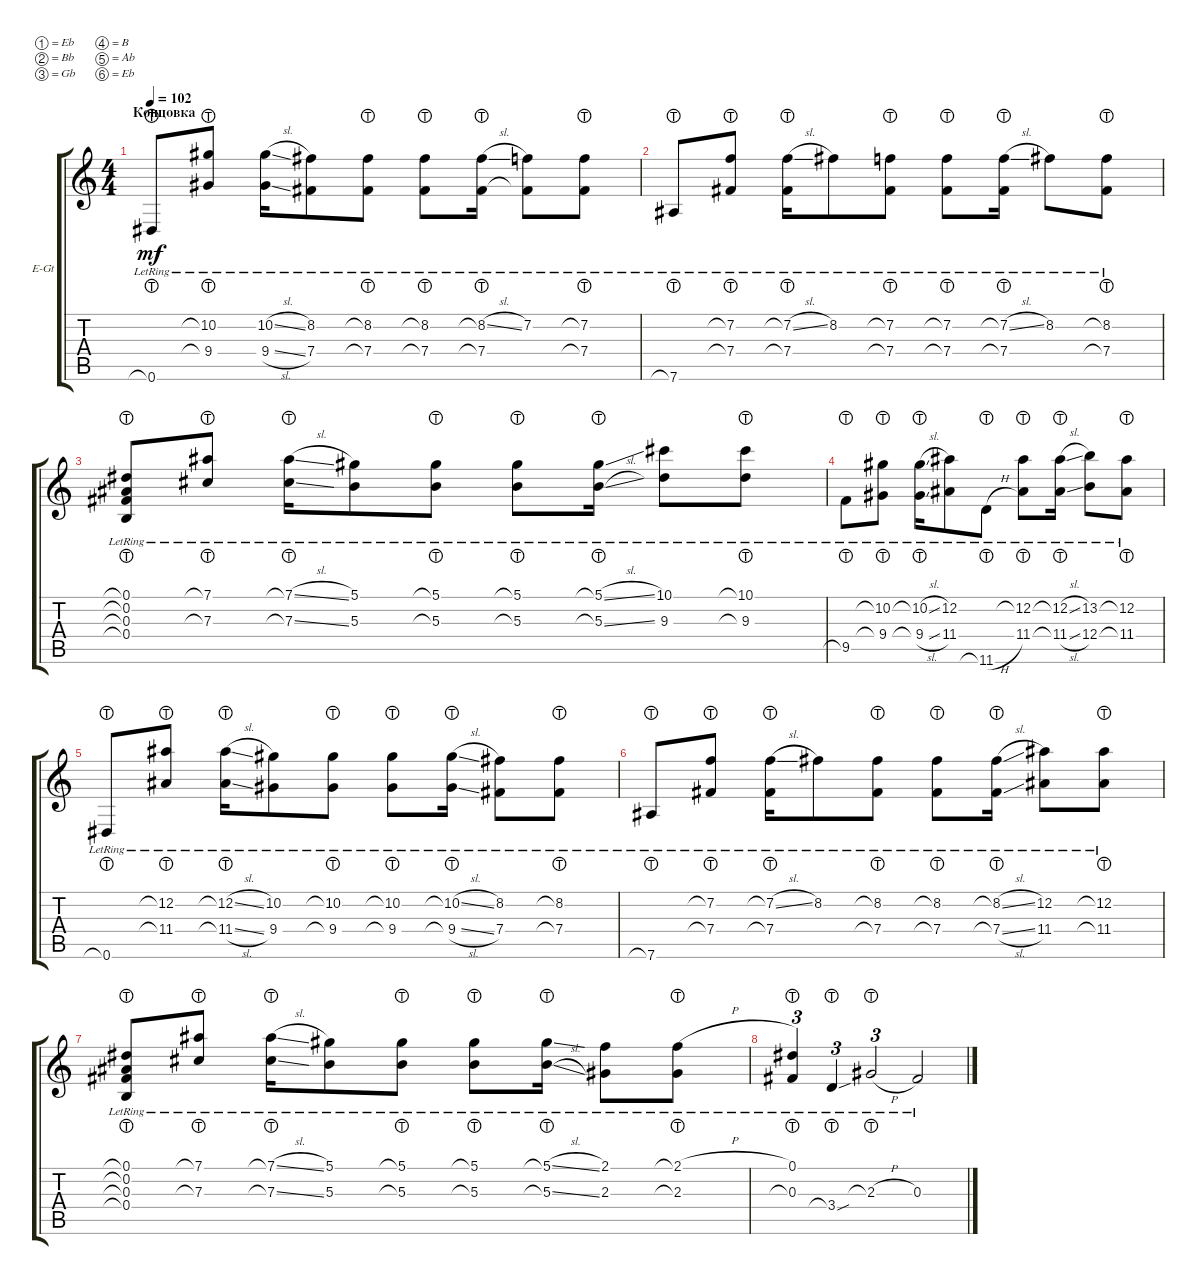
\defaultSystemsLayout 4
\bracketExtendMode groupsimilarinstruments
\firstSystemTrackNameOrientation horizontal
\otherSystemsTrackNameOrientation horizontal
\track ("Electric Guitar" "E-Gt") {instrument electricguitarclean}
\staff {score tabs}
\tuning (Eb4 Bb3 Gb3 B2 Ab2 Eb2)
\ts (4 4)
\section ("" "Концовка")
\tempo 102
\clef g2
\ks c
0.6{lht lr}.8{dy mf} (9.4{lht lr} 10.2{lht lr}).8 (9.4{sl lr} 10.2{sl lr}).16 (7.4{lr} 8.2{lr}).8 (8.2{lht lr} 7.4{lht lr}).8 (8.2{lht lr} 7.4{lht lr}).8 (7.4{lht lr} 8.2{sl lht lr}).16 (7.2{lr} 7.4{lr t}).8 (7.2{lht lr} 7.4{lht lr}).8 |
7.6{lht lr}.8 (7.4{lht lr} 7.2{lht lr}).8 (7.4{lht lr} 7.2{sl lht lr}).16 8.2{lr}.8 (7.2{lht lr} 7.4{lht lr}).8 (7.2{lht lr} 7.4{lht lr}).8 (7.4{lht lr} 7.2{sl lht lr}).16 8.2{lr}.8 (8.2{lht lr} 7.4{lht lr}).8 |
(0.4{lht lr} 0.3{lht lr} 0.2{lht lr} 0.1{lht lr}).8 (7.1{lht lr} 7.3{lht lr}).8 (7.3{sl lht lr} 7.1{sl lht lr}).16 (5.3{lr} 5.1{lr}).8 (5.1{lht lr} 5.3{lht lr}).8 (5.1{lht lr} 5.3{lht lr}).8 (5.1{sl lht lr} 5.3{sl lht lr}).16 (10.1{lr} 9.3{lr}).8 (10.1{lht lr} 9.3{lht lr}).8 |
9.5{lht lr}.8 (9.4{lht lr} 10.2{lht lr}).8 (9.4{sl lht lr} 10.2{sl lht lr}).16 (11.4{lr} 12.2{lr}).8 11.6{h lht lr}.8 (11.4{lht lr} 12.2{lht lr}).8 (11.4{sl lht lr} 12.2{sl lht lr}).16 (12.4{lr} 13.2{lr}).8 (11.4{lht lr} 12.2{lht lr}).8 |
0.6{lht lr}.8 (11.4{lht lr} 12.2{lht lr}).8 (11.4{sl lht lr} 12.2{sl lht lr}).16 (9.4{lr} 10.2{lr}).8 (10.2{lht lr} 9.4{lht lr}).8 (10.2{lht lr} 9.4{lht lr}).8 (9.4{sl lht lr} 10.2{sl lht lr}).16 (8.2{lr} 7.4{lr}).8 (8.2{lht lr} 7.4{lht lr}).8 |
7.6{lht lr}.8 (7.4{lht lr} 7.2{lht lr}).8 (7.4{lht lr} 7.2{sl lht lr}).16 8.2{lr}.8 (8.2{lht lr} 7.4{lht lr}).8 (8.2{lht lr} 7.4{lht lr}).8 (7.4{sl lht lr} 8.2{sl lht lr}).16 (12.2{lr} 11.4{lr}).8 (12.2{lht lr} 11.4{lht lr}).8 |
(0.4{lht lr} 0.3{lht lr} 0.2{lht lr} 0.1{lht lr}).8 (7.1{lht lr} 7.3{lht lr}).8 (7.3{sl lht lr} 7.1{sl lht lr}).16 (5.3{lr} 5.1{lr}).8 (5.1{lht lr} 5.3{lht lr}).8 (5.1{lht lr} 5.3{lht lr}).8 (5.1{sl lht lr} 5.3{sl lht lr}).16 (2.1{lr} 2.3{lr}).8 (2.1{h lht lr} 2.3{lht lr}).8 |
(0.1{lr} 0.3{lht lr}).4{tu (3 2)} 3.4{sou lht lr}.4{tu (3 2)} 2.3{h lht lr}.2{tu (3 2)} 0.3{lr}.2
